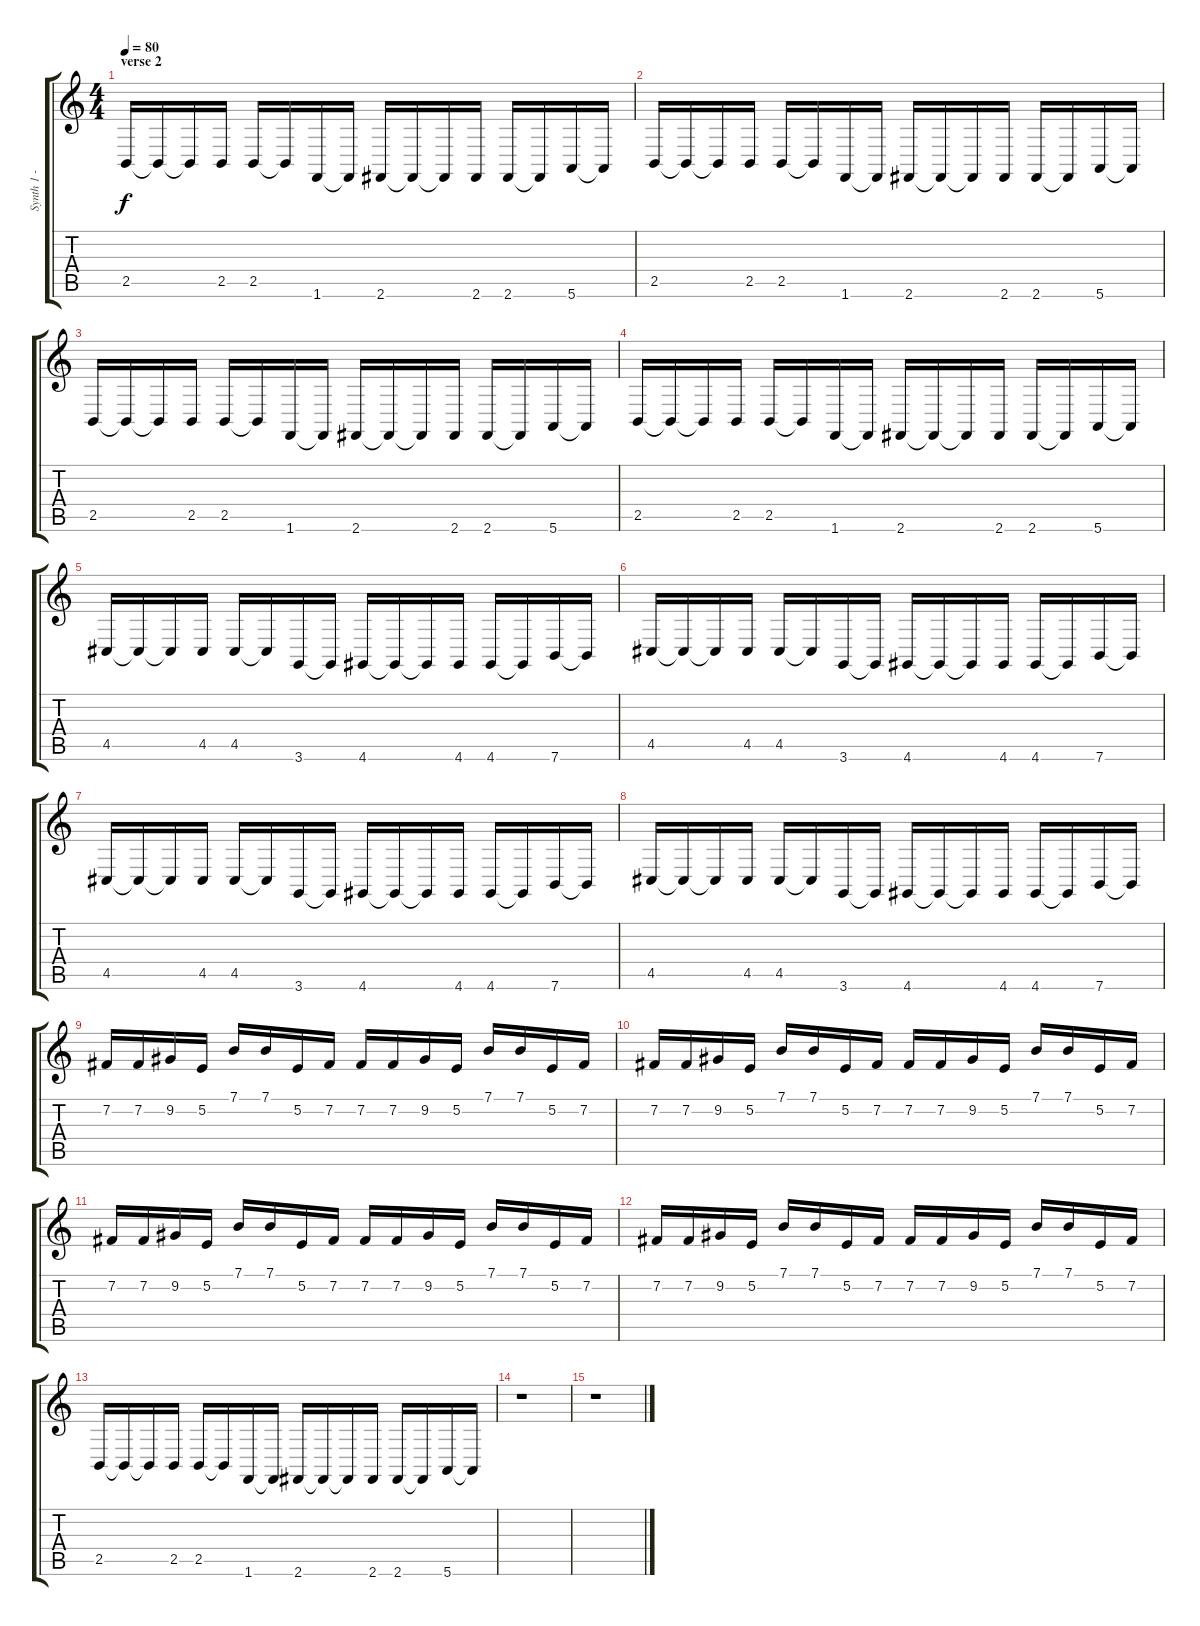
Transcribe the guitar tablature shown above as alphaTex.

\track ("Synth 1 - Pete" "Synth 1 - ") {instrument lead2sawtooth}
\staff {score tabs}
\tuning (E4 B3 G3 D3 A2 E2) {hide}
\ts (4 4)
\section ("" "verse 2")
\tempo 80
\clef g2
\ks c
2.5.16{dy f} 2.5{t}.16 2.5{t}.16 2.5.16 2.5.16 2.5{t}.16 1.6.16 1.6{t}.16 2.6.16 2.6{t}.16 2.6{t}.16 2.6.16 2.6.16 2.6{t}.16 5.6.16 5.6{t}.16 |
2.5.16 2.5{t}.16 2.5{t}.16 2.5.16 2.5.16 2.5{t}.16 1.6.16 1.6{t}.16 2.6.16 2.6{t}.16 2.6{t}.16 2.6.16 2.6.16 2.6{t}.16 5.6.16 5.6{t}.16 |
2.5.16 2.5{t}.16 2.5{t}.16 2.5.16 2.5.16 2.5{t}.16 1.6.16 1.6{t}.16 2.6.16 2.6{t}.16 2.6{t}.16 2.6.16 2.6.16 2.6{t}.16 5.6.16 5.6{t}.16 |
2.5.16 2.5{t}.16 2.5{t}.16 2.5.16 2.5.16 2.5{t}.16 1.6.16 1.6{t}.16 2.6.16 2.6{t}.16 2.6{t}.16 2.6.16 2.6.16 2.6{t}.16 5.6.16 5.6{t}.16 |
4.5.16 4.5{t}.16 4.5{t}.16 4.5.16 4.5.16 4.5{t}.16 3.6.16 3.6{t}.16 4.6.16 4.6{t}.16 4.6{t}.16 4.6.16 4.6.16 4.6{t}.16 7.6.16 7.6{t}.16 |
4.5.16 4.5{t}.16 4.5{t}.16 4.5.16 4.5.16 4.5{t}.16 3.6.16 3.6{t}.16 4.6.16 4.6{t}.16 4.6{t}.16 4.6.16 4.6.16 4.6{t}.16 7.6.16 7.6{t}.16 |
4.5.16 4.5{t}.16 4.5{t}.16 4.5.16 4.5.16 4.5{t}.16 3.6.16 3.6{t}.16 4.6.16 4.6{t}.16 4.6{t}.16 4.6.16 4.6.16 4.6{t}.16 7.6.16 7.6{t}.16 |
4.5.16 4.5{t}.16 4.5{t}.16 4.5.16 4.5.16 4.5{t}.16 3.6.16 3.6{t}.16 4.6.16 4.6{t}.16 4.6{t}.16 4.6.16 4.6.16 4.6{t}.16 7.6.16 7.6{t}.16 |
7.2.16 7.2.16 9.2.16 5.2.16 7.1.16 7.1.16 5.2.16 7.2.16 7.2.16 7.2.16 9.2.16 5.2.16 7.1.16 7.1.16 5.2.16 7.2.16 |
7.2.16 7.2.16 9.2.16 5.2.16 7.1.16 7.1.16 5.2.16 7.2.16 7.2.16 7.2.16 9.2.16 5.2.16 7.1.16 7.1.16 5.2.16 7.2.16 |
7.2.16 7.2.16 9.2.16 5.2.16 7.1.16 7.1.16 5.2.16 7.2.16 7.2.16 7.2.16 9.2.16 5.2.16 7.1.16 7.1.16 5.2.16 7.2.16 |
7.2.16 7.2.16 9.2.16 5.2.16 7.1.16 7.1.16 5.2.16 7.2.16 7.2.16 7.2.16 9.2.16 5.2.16 7.1.16 7.1.16 5.2.16 7.2.16 |
2.5.16 2.5{t}.16 2.5{t}.16 2.5.16 2.5.16 2.5{t}.16 1.6.16 1.6{t}.16 2.6.16 2.6{t}.16 2.6{t}.16 2.6.16 2.6.16 2.6{t}.16 5.6.16 5.6{t}.16 |
r.1 |
r.1
